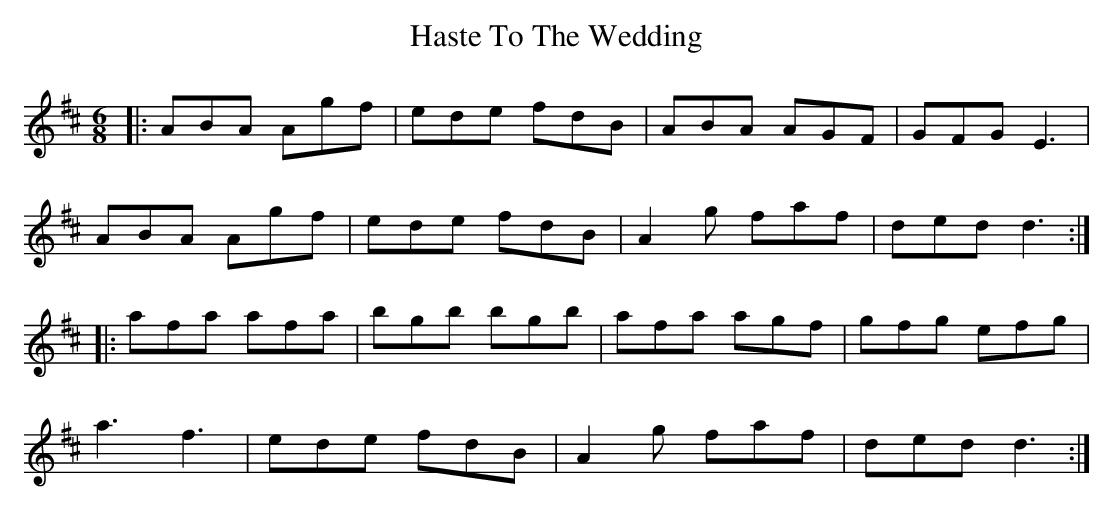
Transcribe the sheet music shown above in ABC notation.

X:1
T: Haste To The Wedding
M: 6/8
L: 1/8
K: Dmaj
|:ABA Agf|ede fdB|ABA AGF|GFG E3|
ABA Agf|ede fdB|A2g faf|ded d3:|
|:afa afa|bgb bgb|afa agf|gfg efg|
a3 f3|ede fdB|A2g faf|ded d3:|
